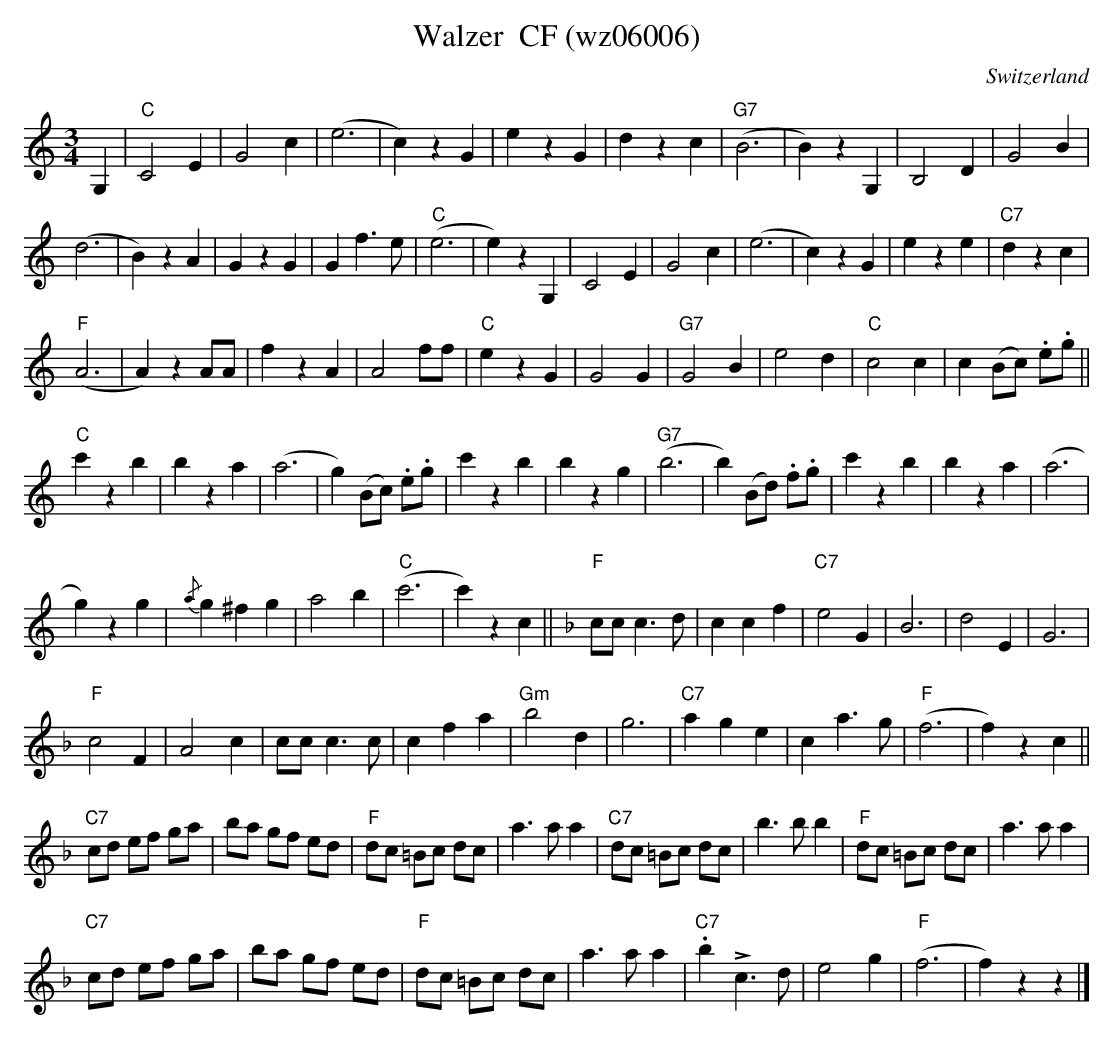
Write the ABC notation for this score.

X:1
T:Walzer  CF (wz06006)
O:Switzerland
M:3/4
L:1/4
K:C major
G, | "C"C2E | G2c | (e3 | c)zG | ezG | dzc | ("G7"B3 | B)zG, | B,2D |  G2B |
(d3 | B)zA | GzG | Gf>e | ("C"e3 | e)zG, | C2E | G2c | (e3 | c)zG | eze | "C7"dzc |
("F"A3 | A)zA/A/ | fzA | A2f/f/ | "C"ezG | G2G | "G7"G2B | e2d | "C"c2c | c (B/c/) .e/.g/ ||
"C"c'zb | bza | (a3 | g) (B/c/) .e/.g/ | c'zb | bzg | ("G7"b3 | b) (B/d/) .f/.g/ | c'zb | bza | (a3 |
g)zg | {/a}g^fg | a2b | ("C"c'3 | c')zc || [K:F] "F"c/c/ c>d | ccf | "C7"e2G | B3 | d2E | G3 |
"F"c2F | A2c | c/c/c>c | cfa | "Gm"b2d | g3 | "C7"age | ca>g | ("F"f3 | f)zc || [L:1/8]
 "C7"cd ef ga | ba gf ed | "F"dc =Bc dc | a3a a2 | "C7"dc =Bc dc | b3bb2 | "F"dc =Bc dc | a3aa2 |
"C7"cd ef ga | ba gf ed | "F"dc =Bc dc | a3aa2 | "C7".b2!>!c3d | e4g2 | ("F"f6 | f2) z2z2 |]
